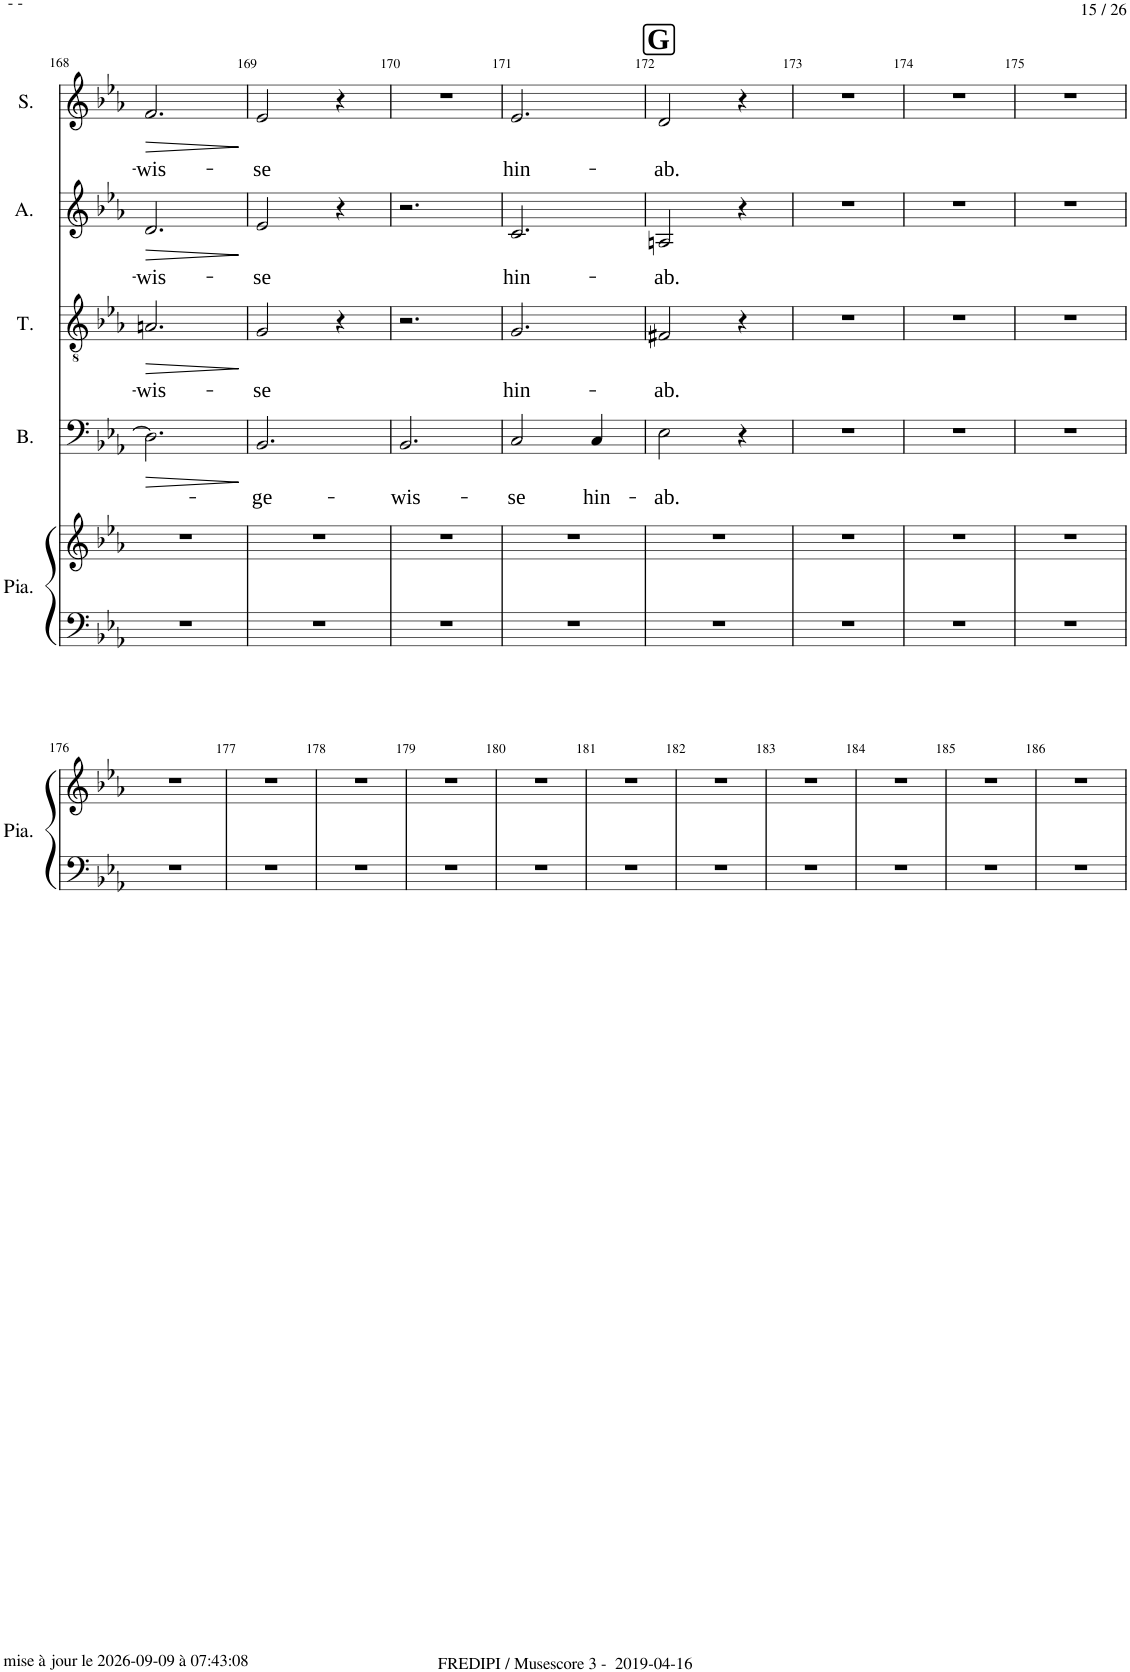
**kern	**text	**dynam	**kern	**text	**dynam	**kern	**text	**dynam	**kern	**text	**dynam
*part4	*part4	*part4	*part3	*part3	*part3	*part2	*part2	*part2	*part1	*part1	*part1
*staff4	*staff4	*staff4	*staff3	*staff3	*staff3	*staff2	*staff2	*staff2	*staff1	*staff1	*staff1
*I"Basse	*	*	*I"Ténor	*	*	*I"Alto	*	*	*I"Soprano	*	*
*I'B.	*	*	*I'T.	*	*	*I'A.	*	*	*I'S.	*	*
!!LO:PB:g=z
*clefF4	*	*	*clefGv2	*	*	*clefG2	*	*	*clefG2	*	*
*k[b-e-a-]	*	*	*k[b-e-a-]	*	*	*k[b-e-a-]	*	*	*k[b-e-a-]	*	*
*M3/4	*	*	*M3/4	*	*	*M3/4	*	*	*M3/4	*	*
=168	=168	=168	=168	=168	=168	=168	=168	=168	=168	=168	=168
!	!	!LO:HP:b	!	!LO:LY:b	!LO:HP:b	!	!LO:LY:b	!LO:HP:b	!	!LO:LY:b	!LO:HP:b
2.D\]	.	>	2.An/	-wis-	>	2.d/	-wis-	>	2.f/	-wis-	>
.	.	]	.	.	]	.	.	]	.	.	]
=169	=169	=169	=169	=169	=169	=169	=169	=169	=169	=169	=169
!	!LO:LY:b	!	!	!LO:LY:b	!	!	!LO:LY:b	!	!	!LO:LY:b	!
2.BB-/	-ge-	.	2G/	-se	.	2e-/	-se	.	2e-/	-se	.
.	.	.	4r	.	.	4r	.	.	4r	.	.
=170	=170	=170	=170	=170	=170	=170	=170	=170	=170	=170	=170
!	!LO:LY:b	!	!	!	!	!	!	!	!	!	!
2.BB-/	-wis-	.	2.r	.	.	2.r	.	.	2.r	.	.
=171	=171	=171	=171	=171	=171	=171	=171	=171	=171	=171	=171
!	!LO:LY:b	!	!	!LO:LY:b	!	!	!LO:LY:b	!	!	!LO:LY:b	!
2C/	-se	.	2.G/	hin-	.	2.c/	hin-	.	2.e-/	hin-	.
!	!LO:LY:b	!	!	!	!	!	!	!	!	!	!
4C/	hin-	.	.	.	.	.	.	.	.	.	.
=172	=172	=172	=172	=172	=172	=172	=172	=172	=172	=172	=172
!	!	!	!	!	!	!	!	!	!LO:TX:a:B:t=G	!	!
!	!LO:LY:b	!	!	!LO:LY:b	!	!	!LO:LY:b	!	!	!LO:LY:b	!
2E-\	-ab.	.	2F#X/	-ab.	.	2An/	-ab.	.	2d/	-ab.	.
4r	.	.	4r	.	.	4r	.	.	4r	.	.
=173	=173	=173	=173	=173	=173	=173	=173	=173	=173	=173	=173
2.r	.	.	2.r	.	.	2.r	.	.	2.r	.	.
=174	=174	=174	=174	=174	=174	=174	=174	=174	=174	=174	=174
2.r	.	.	2.r	.	.	2.r	.	.	2.r	.	.
=175	=175	=175	=175	=175	=175	=175	=175	=175	=175	=175	=175
2.r	.	.	2.r	.	.	2.r	.	.	2.r	.	.
!!LO:LB:g=z
=176	=176	=176	=176	=176	=176	=176	=176	=176	=176	=176	=176
2.r	.	.	2.r	.	.	2.r	.	.	2.r	.	.
=177	=177	=177	=177	=177	=177	=177	=177	=177	=177	=177	=177
2.r	.	.	2.r	.	.	2.r	.	.	2.r	.	.
=178	=178	=178	=178	=178	=178	=178	=178	=178	=178	=178	=178
2.r	.	.	2.r	.	.	2.r	.	.	2.r	.	.
=179	=179	=179	=179	=179	=179	=179	=179	=179	=179	=179	=179
2.r	.	.	2.r	.	.	2.r	.	.	2.r	.	.
=180	=180	=180	=180	=180	=180	=180	=180	=180	=180	=180	=180
2.r	.	.	2.r	.	.	2.r	.	.	2.r	.	.
=181	=181	=181	=181	=181	=181	=181	=181	=181	=181	=181	=181
2.r	.	.	2.r	.	.	2.r	.	.	2.r	.	.
=182	=182	=182	=182	=182	=182	=182	=182	=182	=182	=182	=182
2.r	.	.	2.r	.	.	2.r	.	.	2.r	.	.
=183	=183	=183	=183	=183	=183	=183	=183	=183	=183	=183	=183
2.r	.	.	2.r	.	.	2.r	.	.	2.r	.	.
=184	=184	=184	=184	=184	=184	=184	=184	=184	=184	=184	=184
2.r	.	.	2.r	.	.	2.r	.	.	2.r	.	.
=185	=185	=185	=185	=185	=185	=185	=185	=185	=185	=185	=185
2.r	.	.	2.r	.	.	2.r	.	.	2.r	.	.
=186	=186	=186	=186	=186	=186	=186	=186	=186	=186	=186	=186
2.r	.	.	2.r	.	.	2.r	.	.	2.r	.	.
=	=	=	=	=	=	=	=	=	=	=	=
*-	*-	*-	*-	*-	*-	*-	*-	*-	*-	*-	*-
